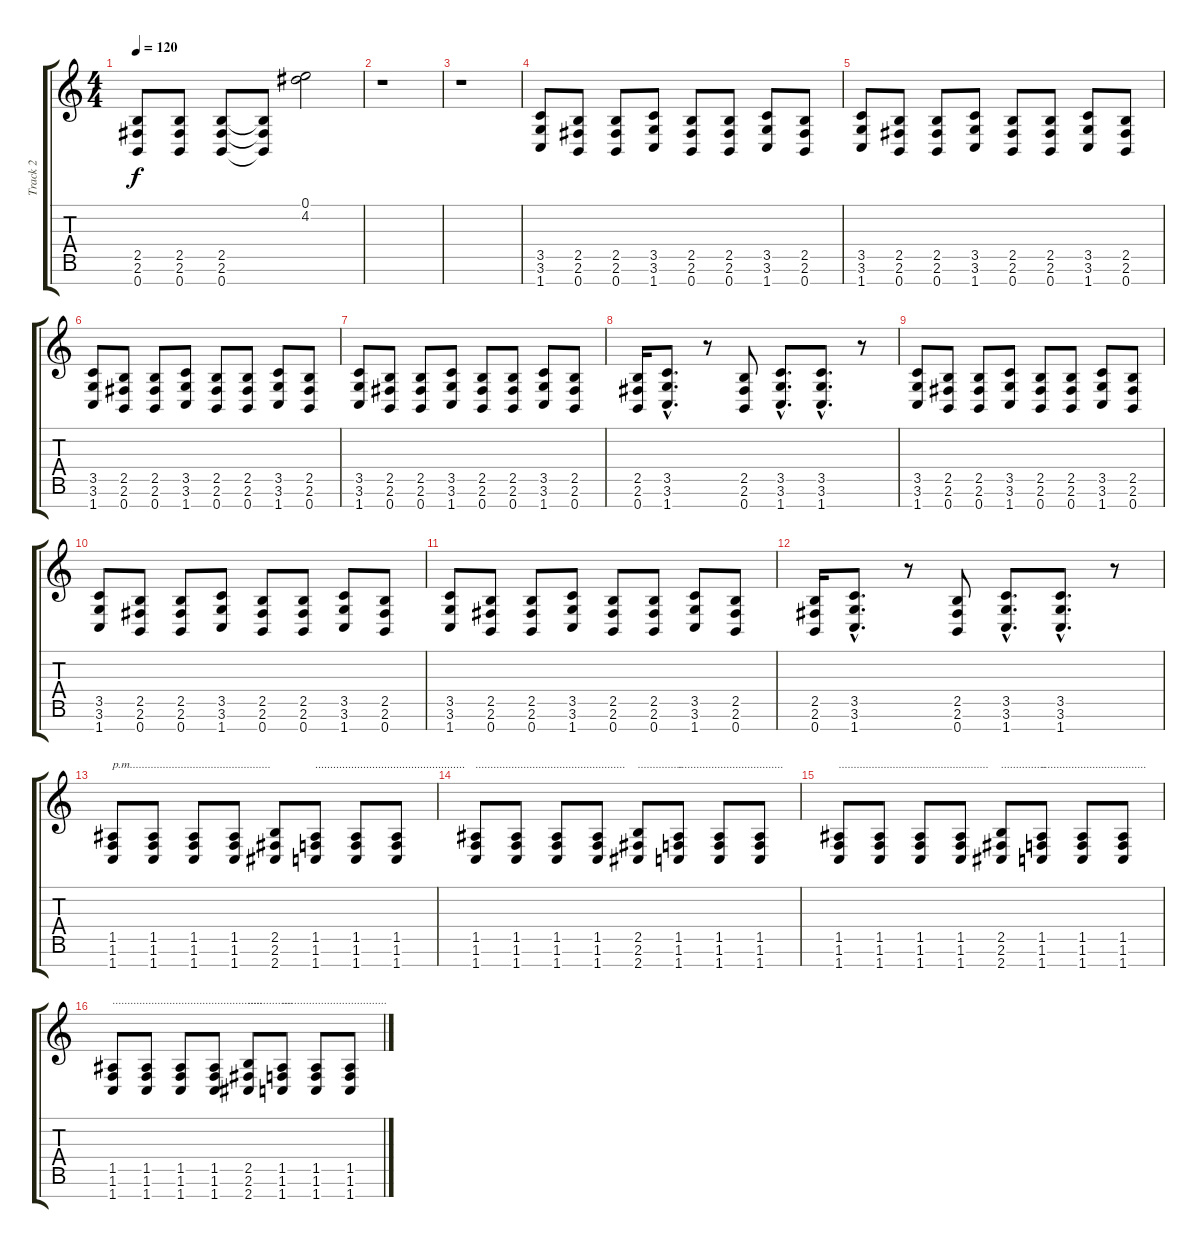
\track ("Track 2" "Track 2") {instrument distortionguitar}
\staff {score tabs}
\tuning (E4 B3 G3 D3 A2 E2 B1) {hide}
\ts (4 4)
\tempo 120
\clef g2
\ks c
(2.5 2.6 0.7).8{dy f} (2.5 2.6 0.7).8 (2.5 2.6 0.7).8 (2.5{t} 2.6{t} 0.7{t}).8 (0.1 4.2).2 |
r.1 |
r.1 |
(3.5 3.6 1.7).8 (2.5 2.6 0.7).8 (2.5 2.6 0.7).8 (3.5 3.6 1.7).8 (2.5 2.6 0.7).8 (2.5 2.6 0.7).8 (3.5 3.6 1.7).8 (2.5 2.6 0.7).8 |
(3.5 3.6 1.7).8 (2.5 2.6 0.7).8 (2.5 2.6 0.7).8 (3.5 3.6 1.7).8 (2.5 2.6 0.7).8 (2.5 2.6 0.7).8 (3.5 3.6 1.7).8 (2.5 2.6 0.7).8 |
(3.5 3.6 1.7).8 (2.5 2.6 0.7).8 (2.5 2.6 0.7).8 (3.5 3.6 1.7).8 (2.5 2.6 0.7).8 (2.5 2.6 0.7).8 (3.5 3.6 1.7).8 (2.5 2.6 0.7).8 |
(3.5 3.6 1.7).8 (2.5 2.6 0.7).8 (2.5 2.6 0.7).8 (3.5 3.6 1.7).8 (2.5 2.6 0.7).8 (2.5 2.6 0.7).8 (3.5 3.6 1.7).8 (2.5 2.6 0.7).8 |
(2.5 2.6 0.7).16 (3.5{hac} 3.6{hac} 1.7{hac}).8{d} r.8 (2.5 2.6 0.7).8 (3.5{hac} 3.6{hac} 1.7{hac}).8{d} (3.5{hac} 3.6{hac} 1.7{hac}).8{d} r.8 |
(3.5 3.6 1.7).8 (2.5 2.6 0.7).8 (2.5 2.6 0.7).8 (3.5 3.6 1.7).8 (2.5 2.6 0.7).8 (2.5 2.6 0.7).8 (3.5 3.6 1.7).8 (2.5 2.6 0.7).8 |
(3.5 3.6 1.7).8 (2.5 2.6 0.7).8 (2.5 2.6 0.7).8 (3.5 3.6 1.7).8 (2.5 2.6 0.7).8 (2.5 2.6 0.7).8 (3.5 3.6 1.7).8 (2.5 2.6 0.7).8 |
(3.5 3.6 1.7).8 (2.5 2.6 0.7).8 (2.5 2.6 0.7).8 (3.5 3.6 1.7).8 (2.5 2.6 0.7).8 (2.5 2.6 0.7).8 (3.5 3.6 1.7).8 (2.5 2.6 0.7).8 |
(2.5 2.6 0.7).16 (3.5{hac} 3.6{hac} 1.7{hac}).8{d} r.8 (2.5 2.6 0.7).8 (3.5{hac} 3.6{hac} 1.7{hac}).8{d} (3.5{hac} 3.6{hac} 1.7{hac}).8{d} r.8 |
(1.5 1.6 1.7).8{txt "p.m..............................................." instrument electricguitarmuted} (1.5 1.6 1.7).8 (1.5 1.6 1.7).8 (1.5 1.6 1.7).8 (2.5 2.6 2.7).8 (1.5 1.6 1.7).8{txt ".................................................."} (1.5 1.6 1.7).8 (1.5 1.6 1.7).8 |
(1.5 1.6 1.7).8{txt ".................................................." instrument electricguitarmuted} (1.5 1.6 1.7).8 (1.5 1.6 1.7).8 (1.5 1.6 1.7).8 (2.5 2.6 2.7).8{txt "..............."} (1.5 1.6 1.7).8{txt "..................................."} (1.5 1.6 1.7).8 (1.5 1.6 1.7).8 |
(1.5 1.6 1.7).8{txt ".................................................." instrument electricguitarmuted} (1.5 1.6 1.7).8 (1.5 1.6 1.7).8 (1.5 1.6 1.7).8 (2.5 2.6 2.7).8{txt "..............."} (1.5 1.6 1.7).8{txt "..................................."} (1.5 1.6 1.7).8 (1.5 1.6 1.7).8 |
(1.5 1.6 1.7).8{txt ".................................................." instrument electricguitarmuted} (1.5 1.6 1.7).8 (1.5 1.6 1.7).8 (1.5 1.6 1.7).8 (2.5 2.6 2.7).8{txt "..............."} (1.5 1.6 1.7).8{txt "..................................."} (1.5 1.6 1.7).8 (1.5 1.6 1.7).8
